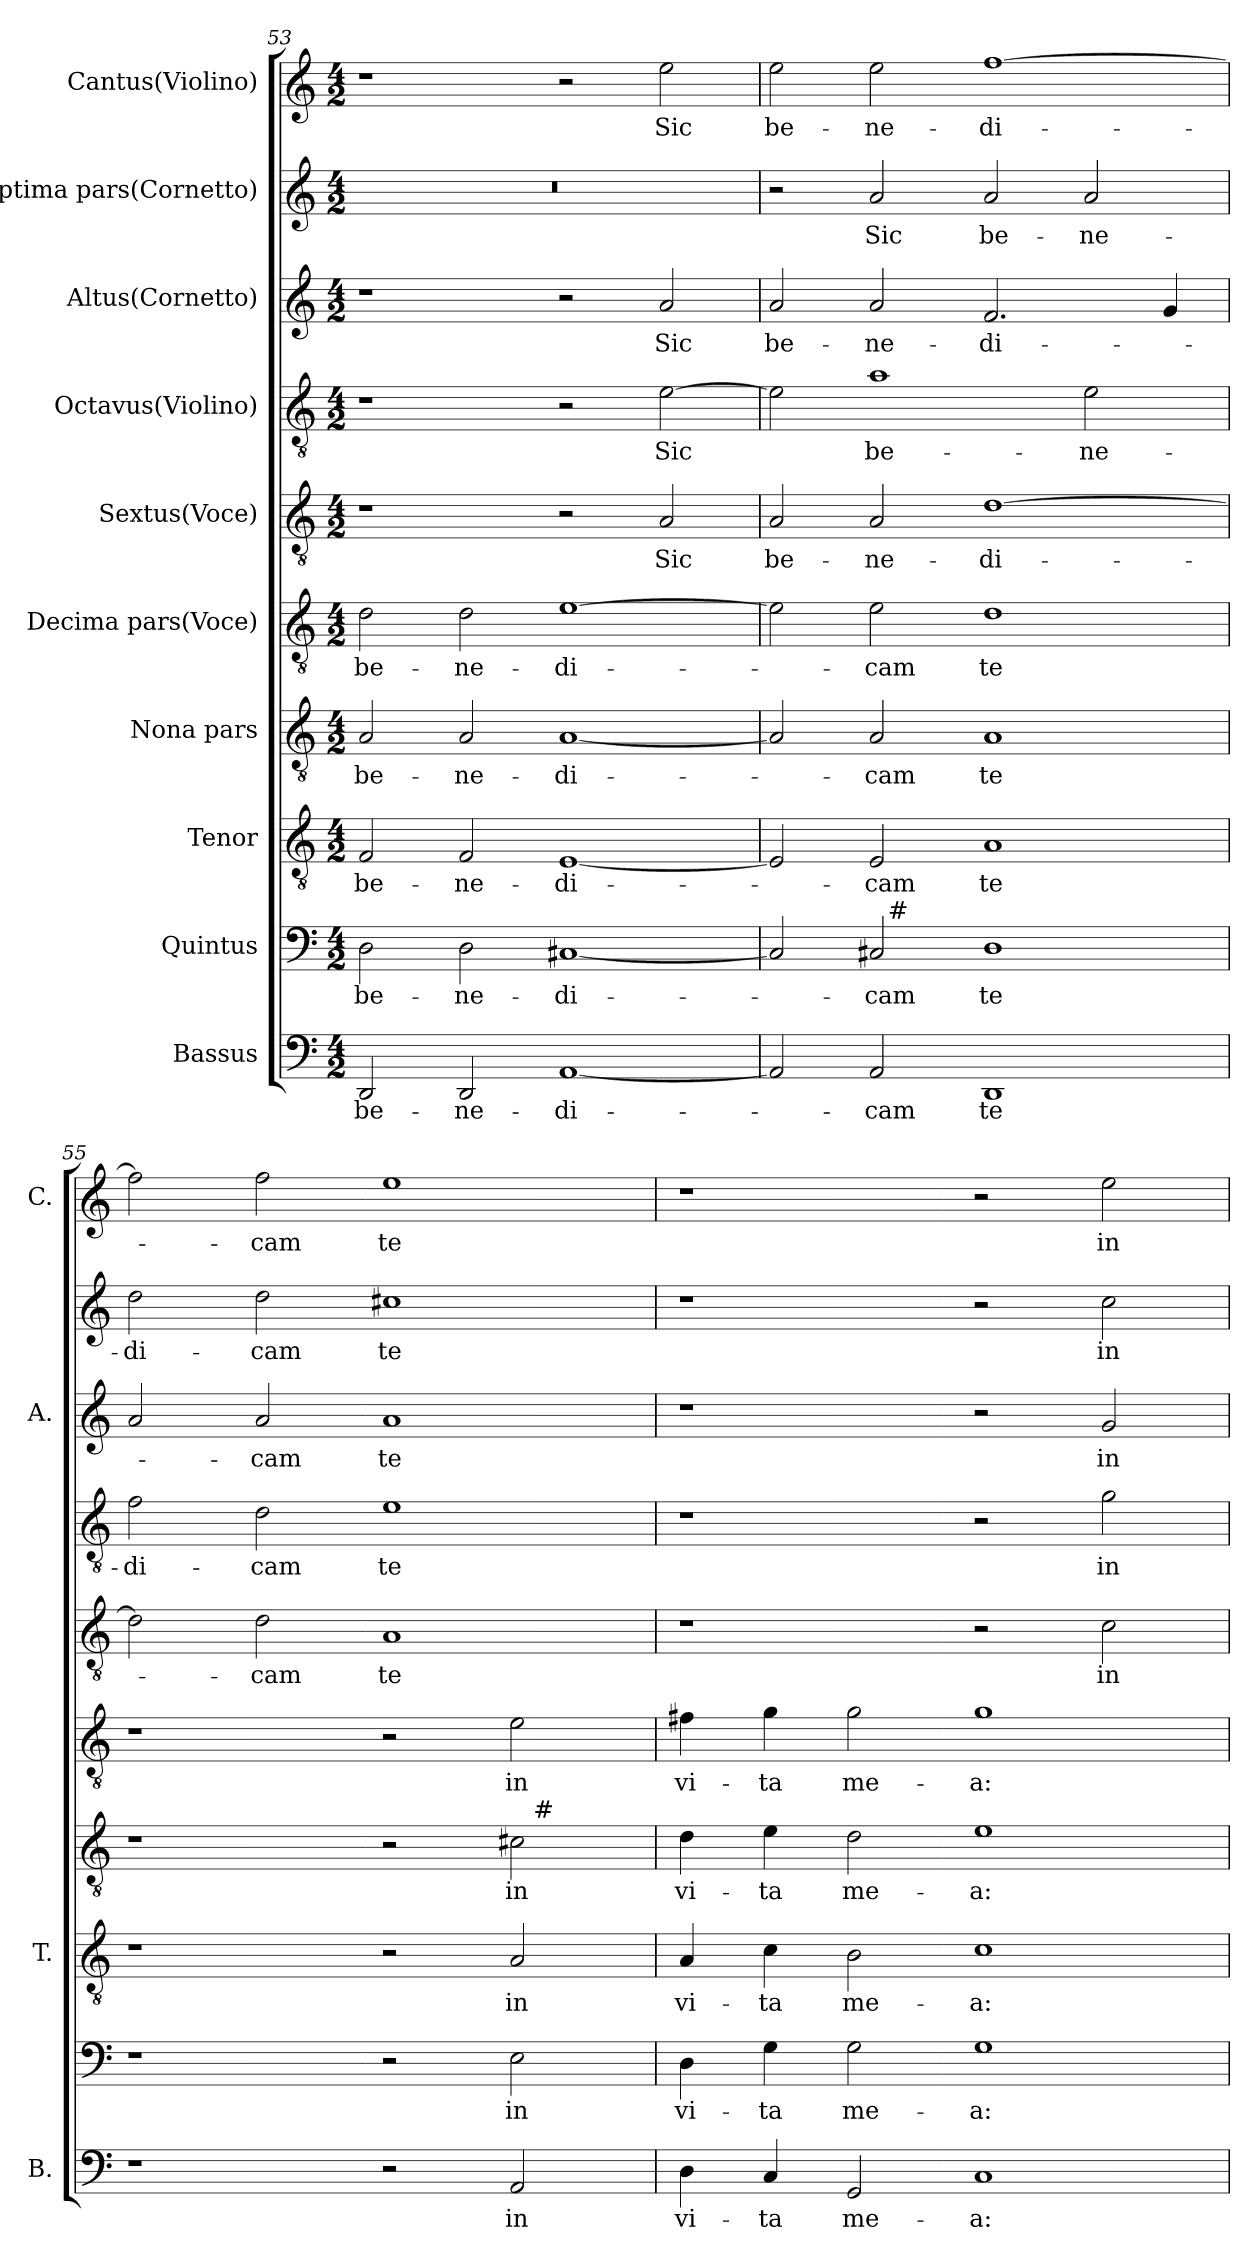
**kern	**text	**kern	**text	**kern	**text	**kern	**text	**kern	**text	**kern	**text	**kern	**text	**kern	**text	**kern	**text	**kern	**text
*part10	*part10	*part9	*part9	*part8	*part8	*part7	*part7	*part6	*part6	*part5	*part5	*part4	*part4	*part3	*part3	*part2	*part2	*part1	*part1
*staff10	*staff10	*staff9	*staff9	*staff8	*staff8	*staff7	*staff7	*staff6	*staff6	*staff5	*staff5	*staff4	*staff4	*staff3	*staff3	*staff2	*staff2	*staff1	*staff1
*I"Bassus	*	*I"Quintus	*	*I"Tenor	*	*I"Nona pars	*	*I"Decima pars(Voce)	*	*I"Sextus(Voce)	*	*I"Octavus(Violino)	*	*I"Altus(Cornetto)	*	*I"Septima pars(Cornetto)	*	*I"Cantus(Violino)	*
*I'B.	*	*	*	*I'T.	*	*	*	*	*	*	*	*	*	*I'A.	*	*	*	*I'C.	*
!!LO:PB:g=z
*clefF4	*	*clefF4	*	*clefGv2	*	*clefGv2	*	*clefGv2	*	*clefGv2	*	*clefGv2	*	*clefG2	*	*clefG2	*	*clefG2	*
*	*	*	*	*ITrd7c12	*	*ITrd7c12	*	*ITrd7c12	*	*ITrd7c12	*	*ITrd7c12	*	*	*	*	*	*	*
*k[]	*	*k[]	*	*k[]	*	*k[]	*	*k[]	*	*k[]	*	*k[]	*	*k[]	*	*k[]	*	*k[]	*
*a:	*	*a:	*	*a:	*	*a:	*	*a:	*	*a:	*	*a:	*	*a:	*	*a:	*	*a:	*
*M4/2	*	*M4/2	*	*M4/2	*	*M4/2	*	*M4/2	*	*M4/2	*	*M4/2	*	*M4/2	*	*M4/2	*	*M4/2	*
=53	=53	=53	=53	=53	=53	=53	=53	=53	=53	=53	=53	=53	=53	=53	=53	=53	=53	=53	=53
!	!LO:LY:b	!	!LO:LY:b	!	!LO:LY:b	!	!LO:LY:b	!	!LO:LY:b	!	!	!	!	!	!	!LO:N:vis=1	!	!	!
2DD/	be-	2D\	be-	2FF/	be-	2AA/	be-	2D\	be-	1r	.	1r	.	1r	.	0r	.	1r	.
!	!LO:LY:b	!	!LO:LY:b	!	!LO:LY:b	!	!LO:LY:b	!	!LO:LY:b	!	!	!	!	!	!	!	!	!	!
2DD/	-ne-	2D\	-ne-	2FF/	-ne-	2AA/	-ne-	2D\	-ne-	.	.	.	.	.	.	.	.	.	.
!	!LO:LY:b	!	!LO:LY:b	!	!LO:LY:b	!	!LO:LY:b	!	!LO:LY:b	!	!	!	!	!	!	!	!	!	!
[<1AA	-di-	[<1C#X	-di-	[<1EE	-di-	[<1AA	-di-	[>1E	-di-	2r	.	2r	.	2r	.	.	.	2r	.
!	!	!	!	!	!	!	!	!	!	!	!LO:LY:b	!	!LO:LY:b	!	!LO:LY:b	!	!	!	!LO:LY:b
.	.	.	.	.	.	.	.	.	.	2AA/	Sic	[>2E\	Sic	2a/	Sic	.	.	2ee\	Sic
=54	=54	=54	=54	=54	=54	=54	=54	=54	=54	=54	=54	=54	=54	=54	=54	=54	=54	=54	=54
!	!	!	!	!	!	!	!	!	!	!	!LO:LY:b	!	!	!	!LO:LY:b	!	!	!	!LO:LY:b
*	*	*^	*	*	*	*	*	*	*	*	*	*	*	*	*	*	*	*	*
2AA/]	.	2C#/]	2ryy	.	2EE/]	.	2AA/]	.	2E\]	.	2AA/	be-	2E\]	.	2a/	be-	2r	.	2ee\	be-
!	!LO:LY:b	!	!	!LO:LY:b	!	!LO:LY:b	!	!LO:LY:b	!	!LO:LY:b	!	!LO:LY:b	!	!LO:LY:b	!	!LO:LY:b	!	!LO:LY:b	!	!LO:LY:b
2AA/	-cam	2C#/	32ryy	-cam	2EE/	-cam	2AA/	-cam	2E\	-cam	2AA/	-ne-	1A	be-	2a/	-ne-	2a/	Sic	2ee\	-ne-
!	!	!	!LO:TX:a:t=#	!	!	!	!	!	!	!	!	!	!	!	!	!	!	!	!	!
.	.	.	1ryy	.	.	.	.	.	.	.	.	.	.	.	.	.	.	.	.	.
!	!LO:LY:b	!	!	!LO:LY:b	!	!LO:LY:b	!	!LO:LY:b	!	!LO:LY:b	!	!LO:LY:b	!	!	!	!LO:LY:b	!	!LO:LY:b	!	!LO:LY:b
1DD	te	1D	.	te	1AA	te	1AA	te	1D	te	[>1D	-di-	.	.	2.f/	-di-	2a/	be-	[>1ff	-di-
!	!	!	!	!	!	!	!	!	!	!	!	!	!	!LO:LY:b	!	!	!	!LO:LY:b	!	!
.	.	.	.	.	.	.	.	.	.	.	.	.	2E\	-ne-	.	.	2a/	-ne-	.	.
.	.	.	4...ryy	.	.	.	.	.	.	.	.	.	.	.	.	.	.	.	.	.
.	.	.	.	.	.	.	.	.	.	.	.	.	.	.	4g/	.	.	.	.	.
=55	=55	=55	=55	=55	=55	=55	=55	=55	=55	=55	=55	=55	=55	=55	=55	=55	=55	=55	=55	=55
!	!	!	!	!	!	!	!	!	!	!	!	!	!	!LO:LY:b	!	!	!	!LO:LY:b	!	!
*	*	*v	*v	*	*	*	*^	*	*	*	*	*	*	*	*	*	*	*	*	*
1r	.	1r	.	1r	.	1r	1ryy	.	1r	.	2D\]	.	2F\	-di-	2a/	.	2dd\	-di-	2ff\]	.
!	!	!	!	!	!	!	!	!	!	!	!	!LO:LY:b	!	!LO:LY:b	!	!LO:LY:b	!	!LO:LY:b	!	!LO:LY:b
.	.	.	.	.	.	.	.	.	.	.	2D\	-cam	2D\	-cam	2a/	-cam	2dd\	-cam	2ff\	-cam
!	!	!	!	!	!	!	!	!	!	!	!	!LO:LY:b	!	!LO:LY:b	!	!LO:LY:b	!	!LO:LY:b	!	!LO:LY:b
2r	.	2r	.	2r	.	2r	2ryy	.	2r	.	1AA	te	1E	te	1a	te	1cc#X	te	1ee	te
!	!LO:LY:b	!	!LO:LY:b	!	!LO:LY:b	!	!	!LO:LY:b	!	!LO:LY:b	!	!	!	!	!	!	!	!	!	!
2AA/	in	2E\	in	2AA/	in	2C#\	32ryy	in	2E\	in	.	.	.	.	.	.	.	.	.	.
!	!	!	!	!	!	!	!LO:TX:a:t=#	!	!	!	!	!	!	!	!	!	!	!	!	!
.	.	.	.	.	.	.	4...ryy	.	.	.	.	.	.	.	.	.	.	.	.	.
=56	=56	=56	=56	=56	=56	=56	=56	=56	=56	=56	=56	=56	=56	=56	=56	=56	=56	=56	=56	=56
!	!LO:LY:b	!	!LO:LY:b	!	!LO:LY:b	!	!	!LO:LY:b	!	!LO:LY:b	!	!	!	!	!	!	!	!	!	!
*	*	*	*	*	*	*v	*v	*	*	*	*	*	*	*	*	*	*	*	*	*
4D\	vi-	4D\	vi-	4AA/	vi-	4D\	vi-	4F#X\	vi-	1r	.	1r	.	1r	.	1r	.	1r	.
!	!LO:LY:b	!	!LO:LY:b	!	!LO:LY:b	!	!LO:LY:b	!	!LO:LY:b	!	!	!	!	!	!	!	!	!	!
4C/	-ta	4G\	-ta	4C\	-ta	4E\	-ta	4G\	-ta	.	.	.	.	.	.	.	.	.	.
!	!LO:LY:b	!	!LO:LY:b	!	!LO:LY:b	!	!LO:LY:b	!	!LO:LY:b	!	!	!	!	!	!	!	!	!	!
2GG/	me-	2G\	me-	2BB\	me-	2D\	me-	2G\	me-	.	.	.	.	.	.	.	.	.	.
!	!LO:LY:b	!	!LO:LY:b	!	!LO:LY:b	!	!LO:LY:b	!	!LO:LY:b	!	!	!	!	!	!	!	!	!	!
1C	-a:	1G	-a:	1C	-a:	1E	-a:	1G	-a:	2r	.	2r	.	2r	.	2r	.	2r	.
!	!	!	!	!	!	!	!	!	!	!	!LO:LY:b	!	!LO:LY:b	!	!LO:LY:b	!	!LO:LY:b	!	!LO:LY:b
.	.	.	.	.	.	.	.	.	.	2C\	in	2G\	in	2g/	in	2cc\	in	2ee\	in
=	=	=	=	=	=	=	=	=	=	=	=	=	=	=	=	=	=	=	=
*-	*-	*-	*-	*-	*-	*-	*-	*-	*-	*-	*-	*-	*-	*-	*-	*-	*-	*-	*-
